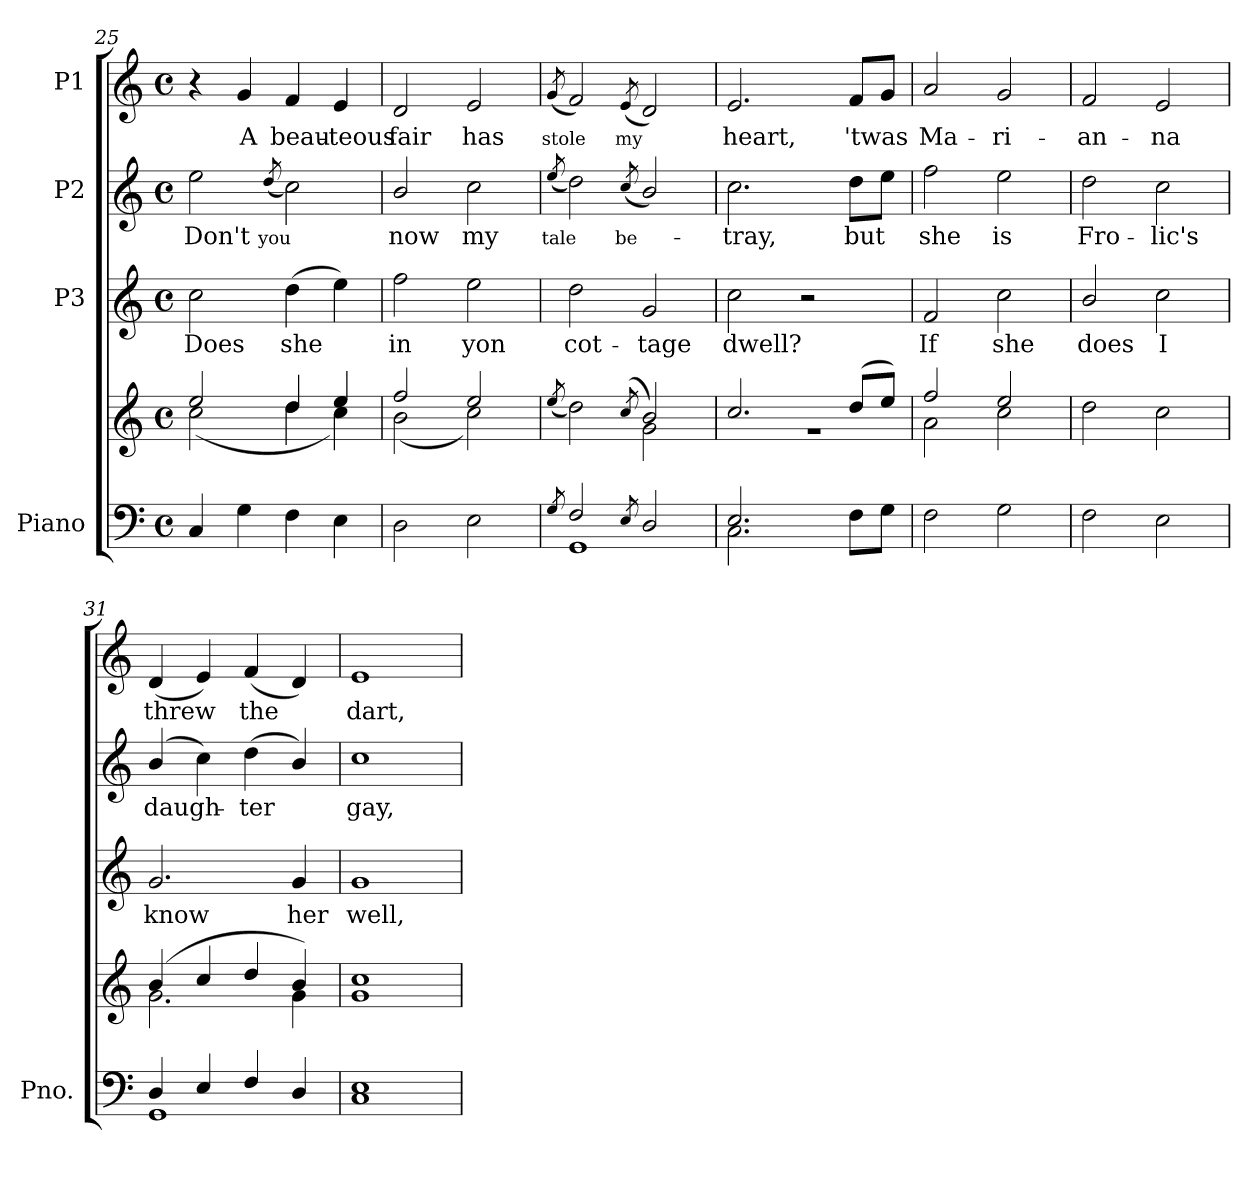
**kern	**kern	**kern	**text	**kern	**text	**kern	**text
*part4	*part4	*part3	*part3	*part2	*part2	*part1	*part1
*staff5	*staff4	*staff3	*staff3	*staff2	*staff2	*staff1	*staff1
*I"Piano	*	*I"P3	*	*I"P2	*	*I"P1	*
*I'Pno.	*	*	*	*	*	*	*
!!LO:LB:g=z
*clefF4	*clefG2	*clefG2	*	*clefG2	*	*clefG2	*
*k[]	*k[]	*k[]	*	*k[]	*	*k[]	*
*C:	*C:	*C:	*	*C:	*	*C:	*
*M4/4	*M4/4	*M4/4	*	*M4/4	*	*M4/4	*
*met(c)	*met(c)	*met(c)	*	*met(c)	*	*met(c)	*
=25	=25	=25	=25	=25	=25	=25	=25
*	*^	*	*	*	*	*	*
!	!	!	!	!LO:LY:b:color=#000000	!	!	!	!
!	!	!	!	!	!	!LO:LY:b:color=#000000	!	!
4Ci/	2eei/	(2cci\	2cci\	Does	2eei\	Don't	4r	.
!	!	!	!	!	!	!	!	!LO:LY:b:color=#000000
4Gi\	.	.	.	.	.	.	4gi/	A
!	!	!	!	!	!	!LO:LY:b:color=#000000	!	!
.	.	.	.	.	(8qddi/	you	.	.
!	!	!	!	!LO:LY:b:color=#000000	!	!	!	!
!	!	!	!	!	!	!	!	!LO:LY:b:color=#000000
4Fi\	4ddi/	4ddi\	(4ddi\	she	2cci\)	.	4fi/	beau-
!	!	!	!	!	!	!	!	!LO:LY:b:color=#000000
4Ei\	4eei/	4cci\)	4eei\)	.	.	.	4ei/	-teous
=26	=26	=26	=26	=26	=26	=26	=26	=26
!	!	!	!	!LO:LY:b:color=#000000	!	!	!	!
!	!	!	!	!	!	!LO:LY:b:color=#000000	!	!
!	!	!	!	!	!	!	!	!LO:LY:b:color=#000000
2Di\	2ffi/	(2bi\	2ffi\	in	2bi/	now	2di/	fair
!	!	!	!	!LO:LY:b:color=#000000	!	!	!	!
!	!	!	!	!	!	!LO:LY:b:color=#000000	!	!
!	!	!	!	!	!	!	!	!LO:LY:b:color=#000000
2Ei\	2eei/	2cci\)	2eei\	yon	2cci\	my	2ei/	has
=27	=27	=27	=27	=27	=27	=27	=27	=27
!	!	!	!	!	!	!	!	!LO:LY:b:color=#000000
!	!	!	!	!	!	!LO:LY:b:color=#000000	!	!
8qGi/	(8qeei/	.	.	.	(8qeei/	tale	(8qgi/	stole
*^	*	*	*	*	*	*	*	*
!	!	!	!	!	!LO:LY:b:color=#000000	!	!	!	!
2Fi/	1GGi	2ddi\)	2ryy	2ddi\	cot-	2ddi\)	.	2fi/)	.
!	!	!	!	!	!	!	!	!	!LO:LY:b:color=#000000
!	!	!	!	!	!	!	!LO:LY:b:color=#000000	!	!
8qEi/	.	(8qcci/	.	.	.	(8qcci/	be-	(8qei/	my
!	!	!	!	!	!LO:LY:b:color=#000000	!	!	!	!
2Di/	.	2bi/)	2gi\	2gi/	-tage	2bi/)	.	2di/)	.
=28	=28	=28	=28	=28	=28	=28	=28	=28	=28
!	!	!	!	!	!LO:LY:b:color=#000000	!	!	!	!
!	!	!	!	!	!	!	!LO:LY:b:color=#000000	!	!
!	!	!	!	!	!	!	!	!	!LO:LY:b:color=#000000
2.Ei/	2.Ci\	2.cci/	1r	2cci\	dwell?	2.cci\	-tray,	2.ei/	heart,
.	.	.	.	2r	.	.	.	.	.
!	!	!	!	!	!	!	!LO:LY:b:color=#000000	!	!
!	!	!	!	!	!	!	!	!	!LO:LY:b:color=#000000
8Fi\L	4ryy	(8ddi/L	.	.	.	8ddi\L	but	8fi/L	'twas
8Gi\J	.	8eei/J)	.	.	.	8eei\J	.	8gi/J	.
*v	*v	*	*	*	*	*	*	*	*
=29	=29	=29	=29	=29	=29	=29	=29	=29
!	!	!	!	!LO:LY:b:color=#000000	!	!	!	!
!	!	!	!	!	!	!LO:LY:b:color=#000000	!	!
!	!	!	!	!	!	!	!	!LO:LY:b:color=#000000
2Fi\	2ffi/	2ai\	2fi/	If	2ffi\	she	2ai/	Ma-
!	!	!	!	!LO:LY:b:color=#000000	!	!	!	!
!	!	!	!	!	!	!LO:LY:b:color=#000000	!	!
!	!	!	!	!	!	!	!	!LO:LY:b:color=#000000
2Gi\	2eei/	2cci\	2cci\	she	2eei\	is	2gi/	-ri-
*	*v	*v	*	*	*	*	*	*
=30	=30	=30	=30	=30	=30	=30	=30
*	*^	*	*	*	*	*	*
!	!	!	!	!LO:LY:b:color=#000000	!	!	!	!
*	*v	*v	*	*	*	*	*	*
*	*^	*	*	*	*	*	*
!	!	!	!	!	!	!LO:LY:b:color=#000000	!	!
*	*v	*v	*	*	*	*	*	*
*	*^	*	*	*	*	*	*
!	!	!	!	!	!	!	!	!LO:LY:b:color=#000000
*	*v	*v	*	*	*	*	*	*
2Fi\	2ddi\	2bi/	does	2ddi\	Fro-	2fi/	-an-
!	!	!	!LO:LY:b:color=#000000	!	!	!	!
!	!	!	!	!	!LO:LY:b:color=#000000	!	!
!	!	!	!	!	!	!	!LO:LY:b:color=#000000
2Ei\	2cci\	2cci\	I	2cci\	-lic's	2ei/	-na
!!LO:LB:g=z
=31	=31	=31	=31	=31	=31	=31	=31
*^	*^	*	*	*	*	*	*
!	!	!	!	!	!LO:LY:b:color=#000000	!	!	!	!
!	!	!	!	!	!	!	!LO:LY:b:color=#000000	!	!
!	!	!	!	!	!	!	!	!	!LO:LY:b:color=#000000
4Di/	1GGi	(4bi/	2.gi\	2.gi/	know	(4bi/	daugh-	(4di/	threw
4Ei/	.	4cci/	.	.	.	4cci\)	.	4ei/)	.
!	!	!	!	!	!	!	!LO:LY:b:color=#000000	!	!
!	!	!	!	!	!	!	!	!	!LO:LY:b:color=#000000
4Fi/	.	4ddi/	.	.	.	(4ddi\	-ter	(4fi/	the
!	!	!	!	!	!LO:LY:b:color=#000000	!	!	!	!
4Di/	.	4bi/)	4gi\	4gi/	her	4bi/)	.	4di/)	.
=32	=32	=32	=32	=32	=32	=32	=32	=32	=32
!	!	!	!	!	!LO:LY:b:color=#000000	!	!	!	!
!	!	!	!	!	!	!	!LO:LY:b:color=#000000	!	!
!	!	!	!	!	!	!	!	!	!LO:LY:b:color=#000000
1Ei	1Ci	1cci	1gi	1gi	well,	1cci	gay,	1ei	dart,
*v	*v	*	*	*	*	*	*	*	*
*	*v	*v	*	*	*	*	*	*
=	=	=	=	=	=	=	=
*-	*-	*-	*-	*-	*-	*-	*-
